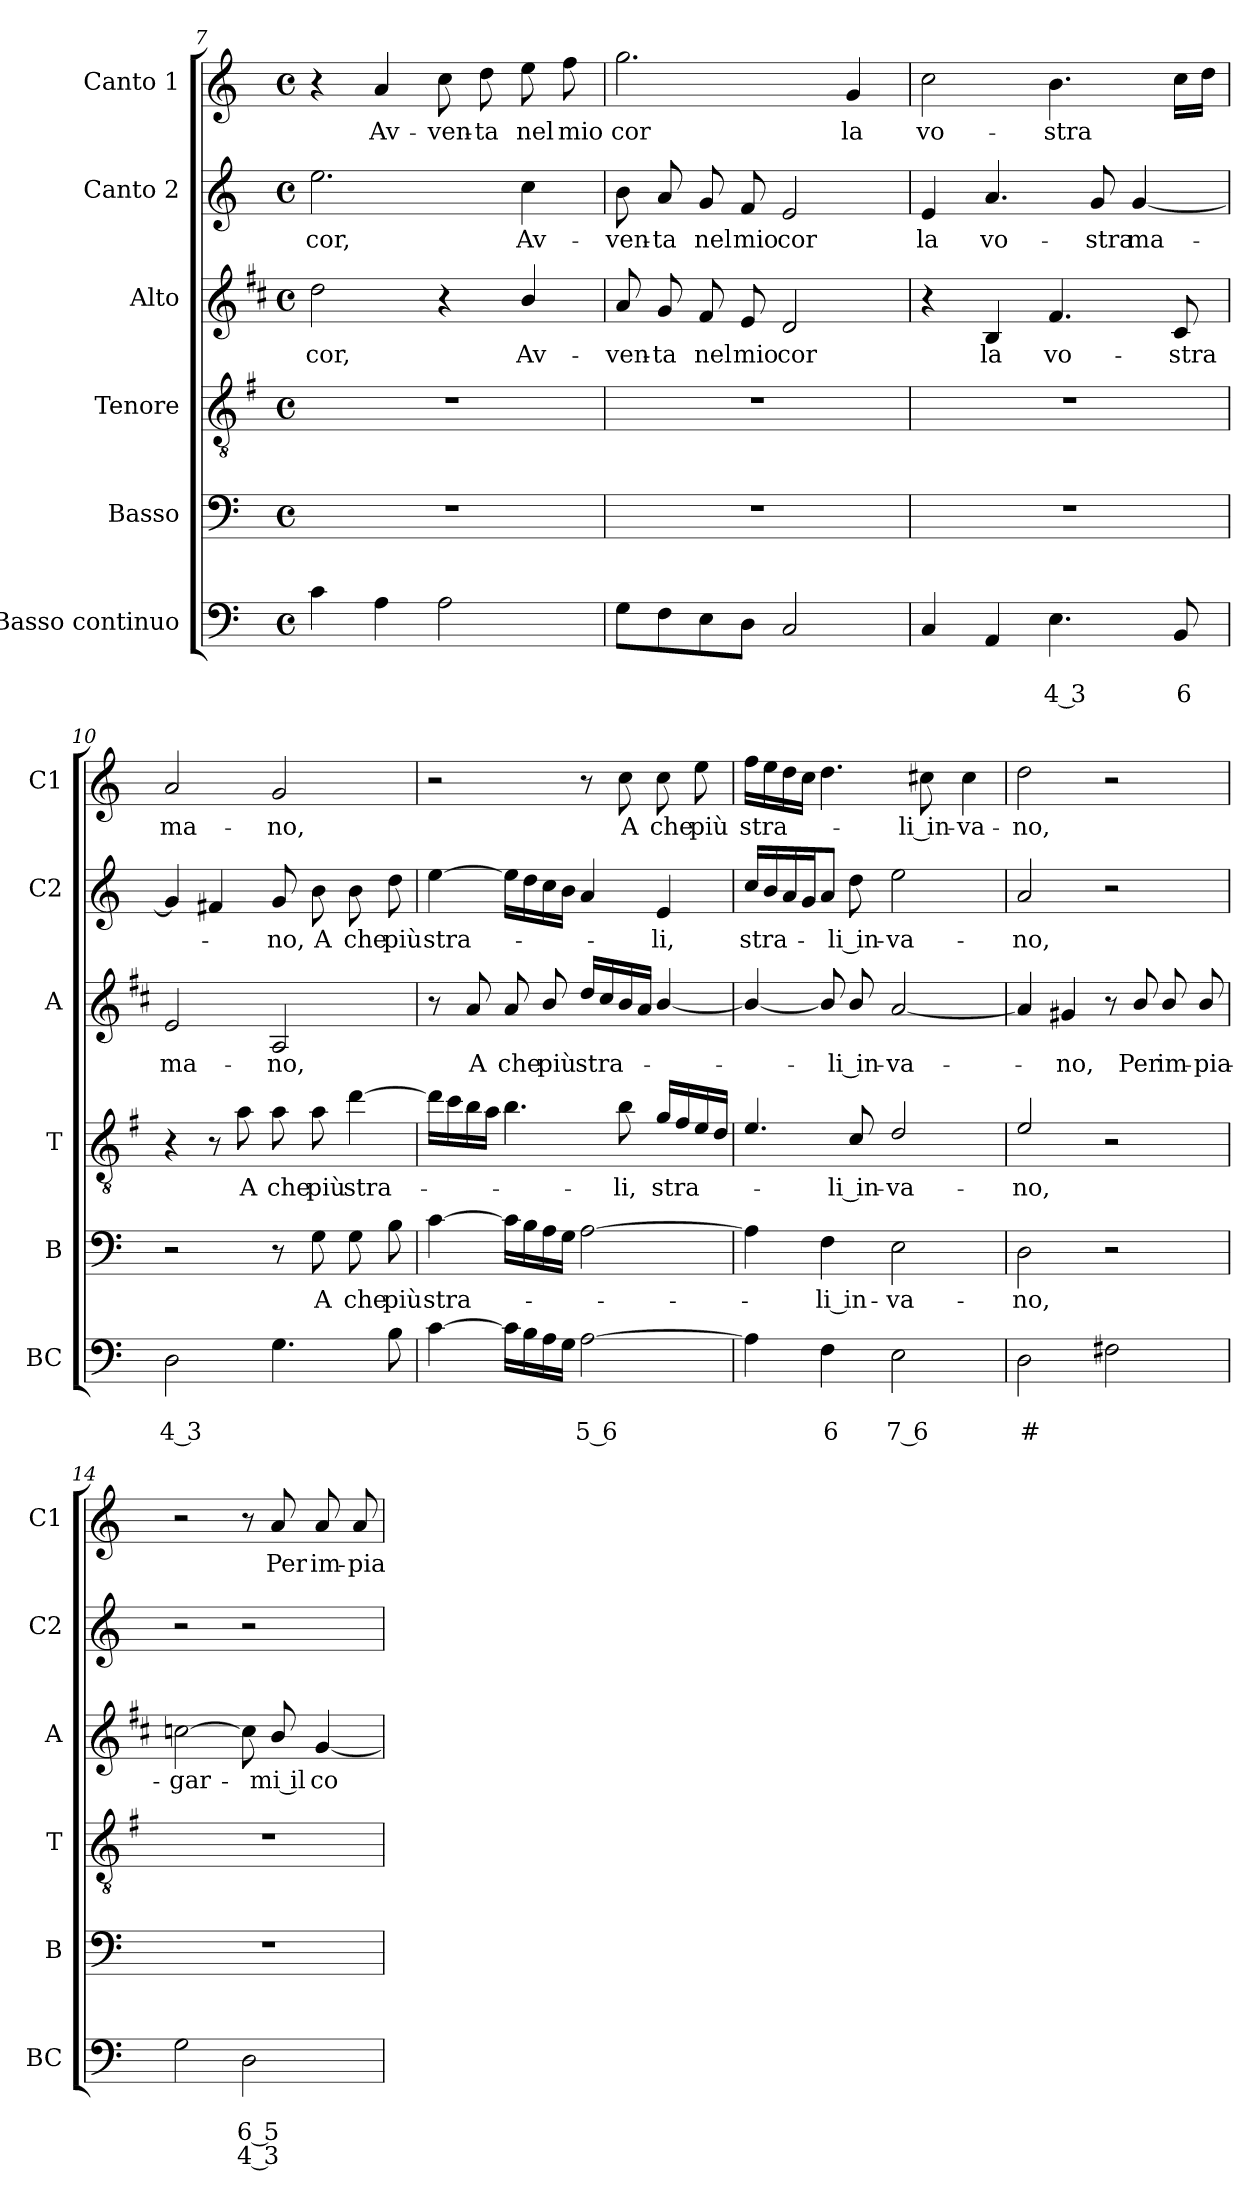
**kern	**text	**text	**text	**kern	**text	**kern	**text	**kern	**text	**kern	**text	**kern	**text
*part6	*part6	*part6	*part6	*part5	*part5	*part4	*part4	*part3	*part3	*part2	*part2	*part1	*part1
*staff6	*staff6	*staff6	*staff6	*staff5	*staff5	*staff4	*staff4	*staff3	*staff3	*staff2	*staff2	*staff1	*staff1
*I"Basso continuo	*	*	*	*I"Basso	*	*I"Tenore	*	*I"Alto	*	*I"Canto 2	*	*I"Canto 1	*
*I'BC	*	*	*	*I'B	*	*I'T	*	*I'A	*	*I'C2	*	*I'C1	*
*clefF4	*	*	*	*clefF4	*	*clefGv2	*	*clefG2	*	*clefG2	*	*clefG2	*
*	*	*	*	*	*	*ITrd4c7	*	*ITrd1c2	*	*	*	*	*
*k[]	*	*	*	*k[]	*	*k[]	*	*k[]	*	*k[]	*	*k[]	*
*C:	*	*	*	*C:	*	*C:	*	*C:	*	*C:	*	*C:	*
*M4/4	*	*	*	*M4/4	*	*M4/4	*	*M4/4	*	*M4/4	*	*M4/4	*
*met(c)	*	*	*	*met(c)	*	*met(c)	*	*met(c)	*	*met(c)	*	*met(c)	*
=7	=7	=7	=7	=7	=7	=7	=7	=7	=7	=7	=7	=7	=7
!	!	!	!	!	!	!	!	!	!LO:LY:b	!	!LO:LY:b	!	!
4c\	.	.	.	1r	.	1r	.	2cc\	cor,	2.ee\	cor,	4r	.
!	!	!	!	!	!	!	!	!	!	!	!	!	!LO:LY:b
4A\	.	.	.	.	.	.	.	.	.	.	.	4a/	Av-
!	!	!	!	!	!	!	!	!	!	!	!	!	!LO:LY:b
2A\	.	.	.	.	.	.	.	4r	.	.	.	8cc\	-ven-
!	!	!	!	!	!	!	!	!	!	!	!	!	!LO:LY:b
.	.	.	.	.	.	.	.	.	.	.	.	8dd\	-ta
!	!	!	!	!	!	!	!	!	!LO:LY:b	!	!LO:LY:b	!	!LO:LY:b
.	.	.	.	.	.	.	.	4a/	Av-	4cc\	Av-	8ee\	nel
!	!	!	!	!	!	!	!	!	!	!	!	!	!LO:LY:b
.	.	.	.	.	.	.	.	.	.	.	.	8ff\	mio
=8	=8	=8	=8	=8	=8	=8	=8	=8	=8	=8	=8	=8	=8
!	!	!	!	!	!	!	!	!	!LO:LY:b	!	!LO:LY:b	!	!LO:LY:b
8G\L	.	.	.	1r	.	1r	.	8g/	-ven-	8b\	-ven-	2.gg\	cor
!	!	!	!	!	!	!	!	!	!LO:LY:b	!	!LO:LY:b	!	!
8F\	.	.	.	.	.	.	.	8f/	-ta	8a/	-ta	.	.
!	!	!	!	!	!	!	!	!	!LO:LY:b	!	!LO:LY:b	!	!
8E\	.	.	.	.	.	.	.	8e/	nel	8g/	nel	.	.
!	!	!	!	!	!	!	!	!	!LO:LY:b	!	!LO:LY:b	!	!
8D\J	.	.	.	.	.	.	.	8d/	mio	8f/	mio	.	.
!	!	!	!	!	!	!	!	!	!LO:LY:b	!	!LO:LY:b	!	!
2C/	.	.	.	.	.	.	.	2c/	cor	2e/	cor	.	.
!	!	!	!	!	!	!	!	!	!	!	!	!	!LO:LY:b
.	.	.	.	.	.	.	.	.	.	.	.	4g/	la
=9	=9	=9	=9	=9	=9	=9	=9	=9	=9	=9	=9	=9	=9
!	!	!	!	!	!	!	!	!	!	!	!LO:LY:b	!	!LO:LY:b
4C/	.	.	.	1r	.	1r	.	4r	.	4e/	la	2cc\	vo-
!	!	!	!	!	!	!	!	!	!LO:LY:b	!	!LO:LY:b	!	!
4AA/	.	.	.	.	.	.	.	4A/	la	4.a/	vo-	.	.
!	!	!LO:LY:b	!	!	!	!	!	!	!LO:LY:b	!	!	!	!LO:LY:b
4.E\	.	4 3	.	.	.	.	.	4.e/	vo-	.	.	4.b\	-stra
!	!	!	!	!	!	!	!	!	!	!	!LO:LY:b	!	!
.	.	.	.	.	.	.	.	.	.	8g/	-stra	.	.
!	!	!	!	!	!	!	!	!	!	!	!LO:LY:b	!	!
.	.	.	.	.	.	.	.	.	.	[4g/	ma-	.	.
!	!	!LO:LY:b	!	!	!	!	!	!	!LO:LY:b	!	!	!	!
8BB/	.	6	.	.	.	.	.	8B/	-stra	.	.	16cc\LL	.
.	.	.	.	.	.	.	.	.	.	.	.	16dd\JJ	.
=10	=10	=10	=10	=10	=10	=10	=10	=10	=10	=10	=10	=10	=10
!	!	!LO:LY:b	!	!	!	!	!	!	!LO:LY:b	!	!	!	!LO:LY:b
2D\	.	4 3	.	2r	.	4r	.	2d/	ma-	4g/]	.	2a/	ma-
.	.	.	.	.	.	8r	.	.	.	4f#X/	.	.	.
!	!	!	!	!	!	!	!LO:LY:b	!	!	!	!	!	!
.	.	.	.	.	.	8d\	A	.	.	.	.	.	.
!	!	!	!	!	!	!	!LO:LY:b	!	!LO:LY:b	!	!LO:LY:b	!	!LO:LY:b
4.G\	.	.	.	8r	.	8d\	che	2G/	-no,	8g/	-no,	2g/	-no,
!	!	!	!	!	!LO:LY:b	!	!LO:LY:b	!	!	!	!LO:LY:b	!	!
.	.	.	.	8G\	A	8d\	più	.	.	8b\	A	.	.
!	!	!	!	!	!LO:LY:b	!	!LO:LY:b	!	!	!	!LO:LY:b	!	!
.	.	.	.	8G\	che	[4g\	stra-	.	.	8b\	che	.	.
!	!	!	!	!	!LO:LY:b	!	!	!	!	!	!LO:LY:b	!	!
8B\	.	.	.	8B\	più	.	.	.	.	8dd\	più	.	.
!!LO:PB:g=z
=11	=11	=11	=11	=11	=11	=11	=11	=11	=11	=11	=11	=11	=11
!	!	!	!	!	!LO:LY:b	!	!	!	!	!	!LO:LY:b	!	!
[4c\	.	.	.	[4c\	stra-	16g\LL]	.	8r	.	[4ee\	stra-	2r	.
.	.	.	.	.	.	16f\	.	.	.	.	.	.	.
!	!	!	!	!	!	!	!	!	!LO:LY:b	!	!	!	!
.	.	.	.	.	.	16e\	.	8g/	A	.	.	.	.
.	.	.	.	.	.	16d\JJ	.	.	.	.	.	.	.
!	!	!	!	!	!	!	!	!	!LO:LY:b	!	!	!	!
16c\LL]	.	.	.	16c\LL]	.	4.e\	.	8g/	che	16ee\LL]	.	.	.
16B\	.	.	.	16B\	.	.	.	.	.	16dd\	.	.	.
!	!	!	!	!	!	!	!	!	!LO:LY:b	!	!	!	!
16A\	.	.	.	16A\	.	.	.	8a/	più	16cc\	.	.	.
16G\JJ	.	.	.	16G\JJ	.	.	.	.	.	16b\JJ	.	.	.
!	!	!LO:LY:b	!	!	!	!	!	!	!LO:LY:b	!	!	!	!
[2A\	.	5 6	.	[2A\	.	.	.	16cc/LL	stra-	4a/	.	8r	.
.	.	.	.	.	.	.	.	16b/	.	.	.	.	.
!	!	!	!	!	!	!	!LO:LY:b	!	!	!	!	!	!LO:LY:b
.	.	.	.	.	.	8e\	-li,	16a/	.	.	.	8cc\	A
.	.	.	.	.	.	.	.	16g/JJ	.	.	.	.	.
!	!	!	!	!	!	!	!LO:LY:b	!	!	!	!LO:LY:b	!	!LO:LY:b
.	.	.	.	.	.	16c/LL	stra-	[4a/	.	4e/	-li,	8cc\	che
.	.	.	.	.	.	16B/	.	.	.	.	.	.	.
!	!	!	!	!	!	!	!	!	!	!	!	!	!LO:LY:b
.	.	.	.	.	.	16A/	.	.	.	.	.	8ee\	più
.	.	.	.	.	.	16G/JJ	.	.	.	.	.	.	.
=12	=12	=12	=12	=12	=12	=12	=12	=12	=12	=12	=12	=12	=12
!	!	!	!	!	!	!	!	!	!	!	!LO:LY:b	!	!LO:LY:b
4A\]	.	.	.	4A\]	.	4.A/	.	4a/_	.	16cc/LL	stra-	16ff\LL	stra-
.	.	.	.	.	.	.	.	.	.	16b/	.	16ee\	.
.	.	.	.	.	.	.	.	.	.	16a/	.	16dd\	.
.	.	.	.	.	.	.	.	.	.	16g/J	.	16cc\JJ	.
!	!	!LO:LY:b	!	!	!LO:LY:b	!	!	!	!	!	!	!	!
4F\	.	6	.	4F\	-li in-	.	.	8a/]	.	8a/J	.	4.dd\	.
!	!	!	!	!	!	!	!LO:LY:b	!	!LO:LY:b	!	!LO:LY:b	!	!
.	.	.	.	.	.	8F/	-li in-	8a/	-li in-	8dd\	-li in-	.	.
!	!	!LO:LY:b	!	!	!LO:LY:b	!	!LO:LY:b	!	!LO:LY:b	!	!LO:LY:b	!	!
2E\	.	7 6	.	2E\	-va-	2G/	-va-	[2g/	-va-	2ee\	-va-	.	.
!	!	!	!	!	!	!	!	!	!	!	!	!	!LO:LY:b
.	.	.	.	.	.	.	.	.	.	.	.	8cc#X\	-li in-
!	!	!	!	!	!	!	!	!	!	!	!	!	!LO:LY:b
.	.	.	.	.	.	.	.	.	.	.	.	4cc#\	-va-
=13	=13	=13	=13	=13	=13	=13	=13	=13	=13	=13	=13	=13	=13
!	!	!LO:LY:b	!	!	!LO:LY:b	!	!LO:LY:b	!	!	!	!LO:LY:b	!	!LO:LY:b
2D\	.	#	.	2D\	-no,	2A/	-no,	4g/]	.	2a/	-no,	2dd\	-no,
!	!	!	!	!	!	!	!	!	!LO:LY:b	!	!	!	!
.	.	.	.	.	.	.	.	4f#X/	-no,	.	.	.	.
2F#X\	.	.	.	2r	.	2r	.	8r	.	2r	.	2r	.
!	!	!	!	!	!	!	!	!	!LO:LY:b	!	!	!	!
.	.	.	.	.	.	.	.	8a/	Per	.	.	.	.
!	!	!	!	!	!	!	!	!	!LO:LY:b	!	!	!	!
.	.	.	.	.	.	.	.	8a/	im-	.	.	.	.
!	!	!	!	!	!	!	!	!	!LO:LY:b	!	!	!	!
.	.	.	.	.	.	.	.	8a/	-pia-	.	.	.	.
=14	=14	=14	=14	=14	=14	=14	=14	=14	=14	=14	=14	=14	=14
!	!	!	!	!	!	!	!	!	!LO:LY:b	!	!	!	!
2G\	.	.	.	1r	.	1r	.	[2b-X\	-gar-	2r	.	2r	.
!	!	!LO:LY:b	!LO:LY:b	!	!	!	!	!	!	!	!	!	!
2D\	.	6 5	4 3	.	.	.	.	8b-\]	.	2r	.	8r	.
!	!	!	!	!	!	!	!	!	!LO:LY:b	!	!	!	!LO:LY:b
.	.	.	.	.	.	.	.	8a/	-mi il	.	.	8a/	Per
!	!	!	!	!	!	!	!	!	!LO:LY:b	!	!	!	!LO:LY:b
.	.	.	.	.	.	.	.	[4f/	co-	.	.	8a/	im-
!	!	!	!	!	!	!	!	!	!	!	!	!	!LO:LY:b
.	.	.	.	.	.	.	.	.	.	.	.	8a/	-pia-
=	=	=	=	=	=	=	=	=	=	=	=	=	=
*-	*-	*-	*-	*-	*-	*-	*-	*-	*-	*-	*-	*-	*-
